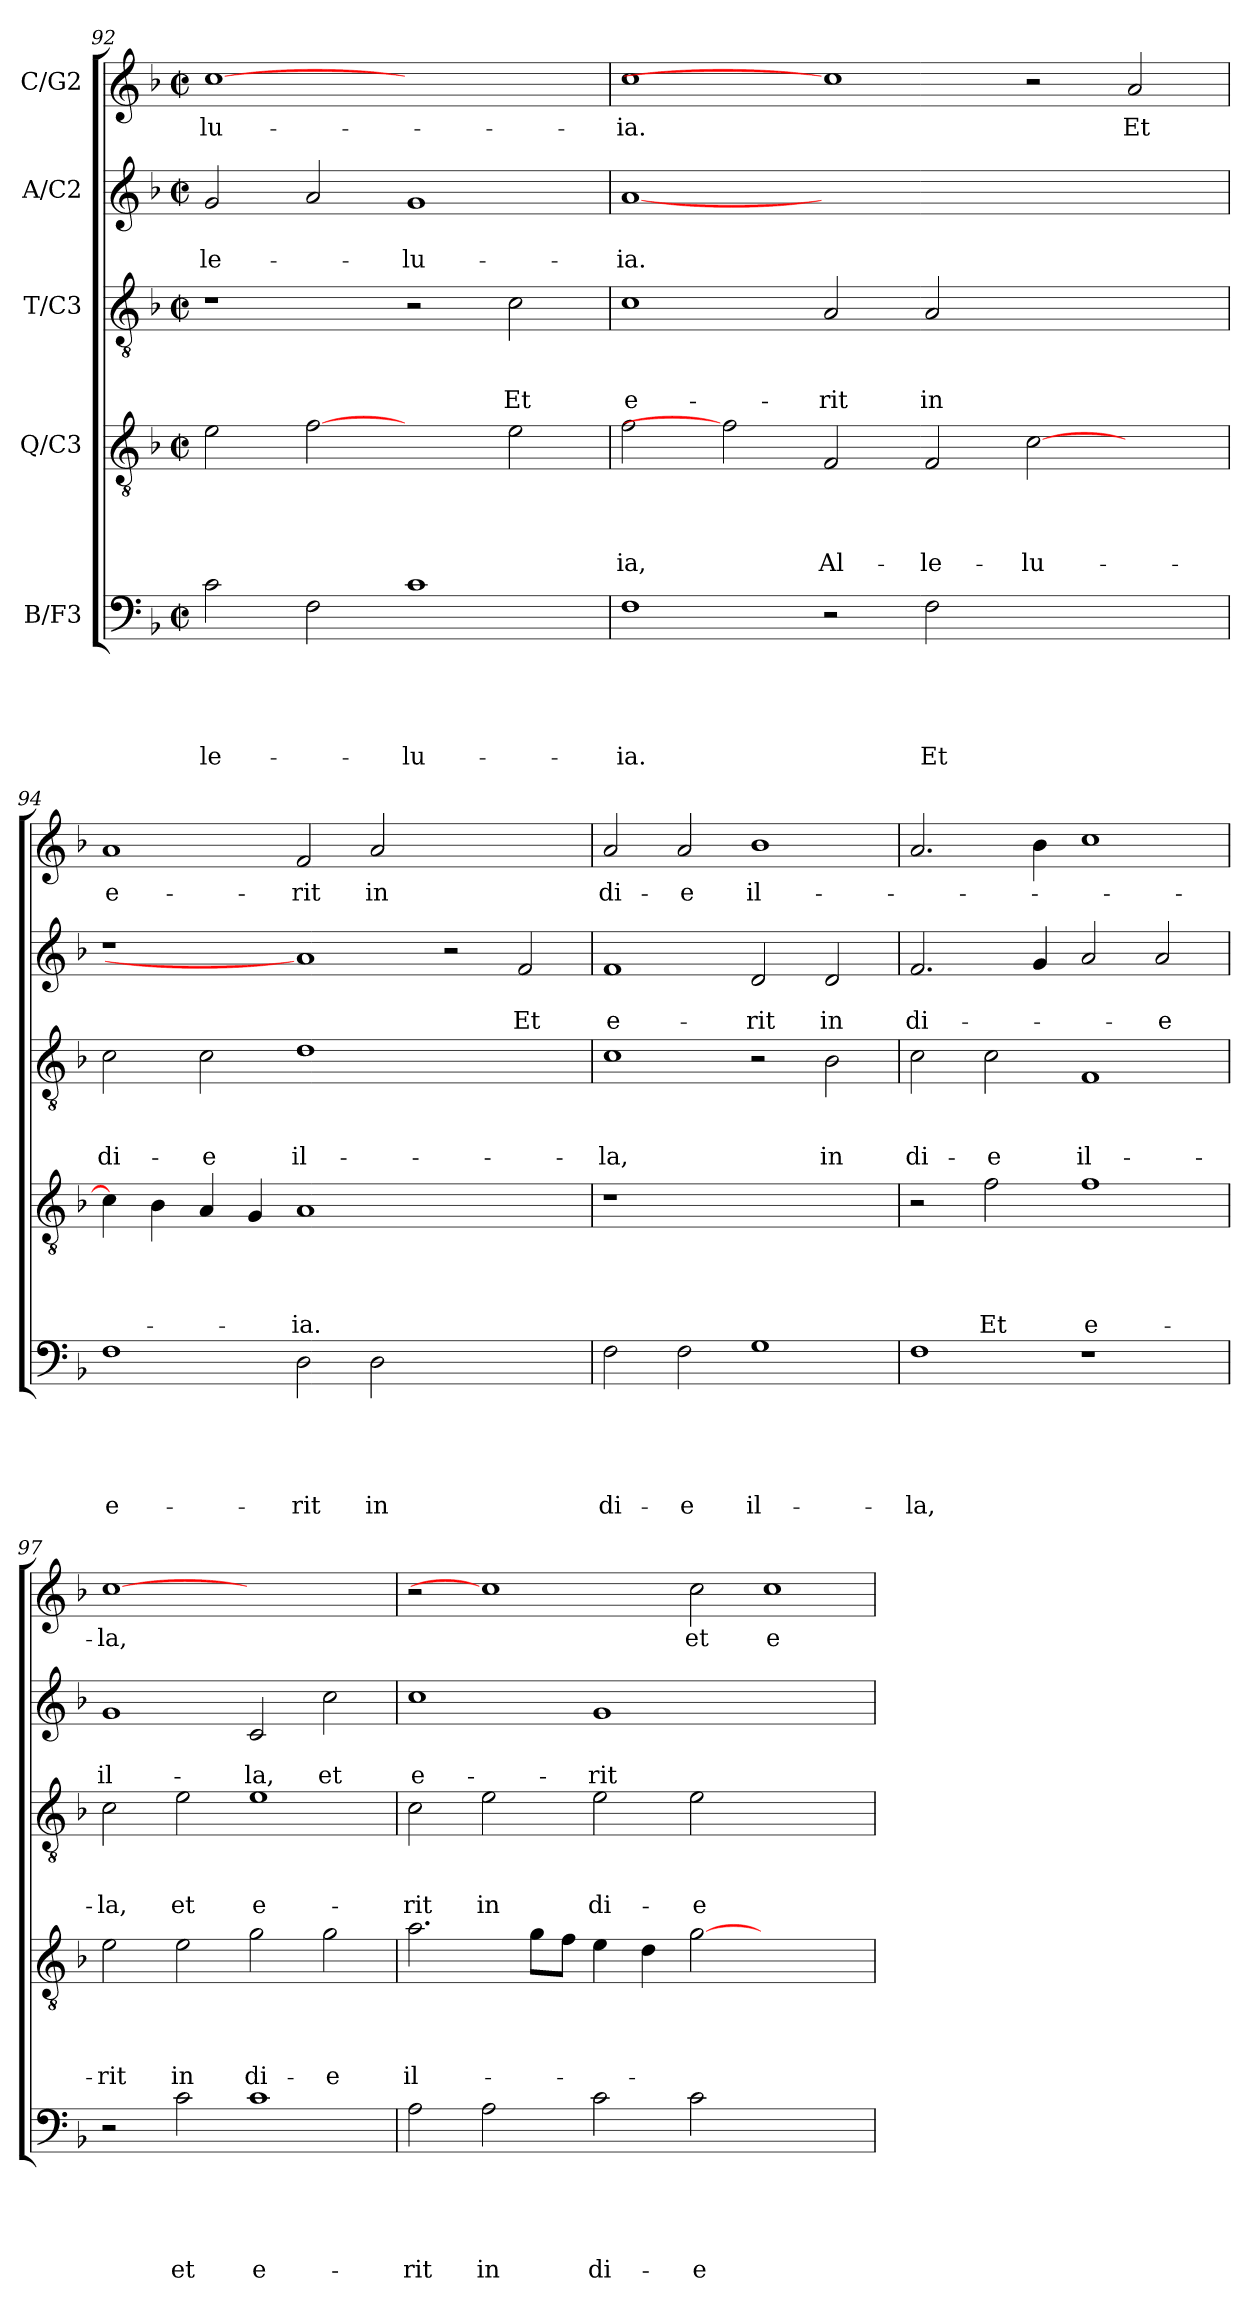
**kern	**text	**text	**text	**text	**text	**kern	**text	**text	**text	**text	**kern	**text	**text	**text	**kern	**text	**text	**kern	**text
*part5	*part5	*part5	*part5	*part5	*part5	*part4	*part4	*part4	*part4	*part4	*part3	*part3	*part3	*part3	*part2	*part2	*part2	*part1	*part1
*staff5	*staff5	*staff5	*staff5	*staff5	*staff5	*staff4	*staff4	*staff4	*staff4	*staff4	*staff3	*staff3	*staff3	*staff3	*staff2	*staff2	*staff2	*staff1	*staff1
*I"B/F3	*	*	*	*	*	*I"Q/C3	*	*	*	*	*I"T/C3	*	*	*	*I"A/C2	*	*	*I"C/G2	*
*clefF4	*	*	*	*	*	*clefGv2	*	*	*	*	*clefGv2	*	*	*	*clefG2	*	*	*clefG2	*
*k[b-]	*	*	*	*	*	*k[b-]	*	*	*	*	*k[b-]	*	*	*	*k[b-]	*	*	*k[b-]	*
*F:	*	*	*	*	*	*F:	*	*	*	*	*F:	*	*	*	*F:	*	*	*F:	*
*M2/2	*	*	*	*	*	*M2/2	*	*	*	*	*M2/2	*	*	*	*M2/2	*	*	*M2/2	*
*met(c|)	*	*	*	*	*	*met(c|)	*	*	*	*	*met(c|)	*	*	*	*met(c|)	*	*	*met(c|)	*
=92	=92	=92	=92	=92	=92	=92	=92	=92	=92	=92	=92	=92	=92	=92	=92	=92	=92	=92	=92
!	!	!	!	!	!LO:LY:b	!	!	!	!	!	!	!	!	!	!	!	!LO:LY:b	!	!LO:LY:b
2c\	.	.	.	.	-le-	2e\	.	.	.	.	1r	.	.	.	2g/	.	-le-	[1cc	-lu-
2F\	.	.	.	.	.	[2f	.	.	.	.	.	.	.	.	2a/	.	.	.	.
!	!	!	!	!	!LO:LY:b	!	!	!	!	!	!	!	!	!	!	!	!LO:LY:b	!	!
1c	.	.	.	.	-lu-	2ryy	.	.	.	.	2r	.	.	.	1g	.	-lu-	1ryy	.
!	!	!	!	!	!	!	!	!	!	!	!	!	!	!LO:LY:b	!	!	!	!	!
.	.	.	.	.	.	2e\	.	.	.	.	2c\	.	.	Et	.	.	.	.	.
=93	=93	=93	=93	=93	=93	=93	=93	=93	=93	=93	=93	=93	=93	=93	=93	=93	=93	=93	=93
!	!	!	!	!	!LO:LY:b	!	!	!	!	!LO:LY:b	!	!	!	!LO:LY:b	!	!	!LO:LY:b	!	!LO:LY:b
1F	.	.	.	.	-ia.	2f\	.	.	.	-ia,	1c	.	.	e-	[1a	.	-ia.	1cc	-ia.
.	.	.	.	.	.	2f]	.	.	.	.	.	.	.	.	.	.	.	.	.
!	!	!	!	!	!	!	!	!	!	!LO:LY:b	!	!	!	!LO:LY:b	!	!	!	!	!
2r	.	.	.	.	.	2F/	.	.	.	Al-	2A/	.	.	-rit	0ryy	.	.	1cc]	.
!	!	!	!	!	!LO:LY:b	!	!	!	!	!LO:LY:b	!	!	!	!LO:LY:b	!	!	!	!	!
2F\	.	.	.	.	Et	2F/	.	.	.	-le-	2A/	.	.	in	.	.	.	.	.
!	!	!	!	!	!	!	!	!	!	!LO:LY:b	!	!	!	!	!	!	!	!	!
1ryy	.	.	.	.	.	[2c\	.	.	.	-lu-	1ryy	.	.	.	.	.	.	2r	.
!	!	!	!	!	!	!	!	!	!	!	!	!	!	!	!	!	!	!	!LO:LY:b
.	.	.	.	.	.	2ryy	.	.	.	.	.	.	.	.	.	.	.	2a/	Et
=94	=94	=94	=94	=94	=94	=94	=94	=94	=94	=94	=94	=94	=94	=94	=94	=94	=94	=94	=94
!	!	!	!	!	!LO:LY:b	!	!	!	!	!	!	!	!	!LO:LY:b	!	!	!	!	!LO:LY:b
1F	.	.	.	.	e-	4c\]	.	.	.	.	2c\	.	.	di-	1r	.	.	1a	e-
.	.	.	.	.	.	4B-\	.	.	.	.	.	.	.	.	.	.	.	.	.
!	!	!	!	!	!	!	!	!	!	!	!	!	!	!LO:LY:b	!	!	!	!	!
.	.	.	.	.	.	4A/	.	.	.	.	2c\	.	.	-e	.	.	.	.	.
.	.	.	.	.	.	4G/	.	.	.	.	.	.	.	.	.	.	.	.	.
!	!	!	!	!	!LO:LY:b	!	!	!	!	!LO:LY:b	!	!	!	!LO:LY:b	!	!	!	!	!LO:LY:b
2D\	.	.	.	.	-rit	1A	.	.	.	-ia.	1d	.	.	il-	1a]	.	.	2f/	-rit
!	!	!	!	!	!LO:LY:b	!	!	!	!	!	!	!	!	!	!	!	!	!	!LO:LY:b
2D\	.	.	.	.	in	.	.	.	.	.	.	.	.	.	.	.	.	2a/	in
1ryy	.	.	.	.	.	1ryy	.	.	.	.	1ryy	.	.	.	2r	.	.	1ryy	.
!	!	!	!	!	!	!	!	!	!	!	!	!	!	!	!	!	!LO:LY:b	!	!
.	.	.	.	.	.	.	.	.	.	.	.	.	.	.	2f/	.	Et	.	.
=95	=95	=95	=95	=95	=95	=95	=95	=95	=95	=95	=95	=95	=95	=95	=95	=95	=95	=95	=95
!	!	!	!	!	!LO:LY:b	!	!	!	!	!	!	!	!	!LO:LY:b	!	!	!LO:LY:b	!	!LO:LY:b
2F\	.	.	.	.	di-	1r	.	.	.	.	1c	.	.	-la,	1f	.	e-	2a/	di-
!	!	!	!	!	!LO:LY:b	!	!	!	!	!	!	!	!	!	!	!	!	!	!LO:LY:b
2F\	.	.	.	.	-e	.	.	.	.	.	.	.	.	.	.	.	.	2a/	-e
!	!	!	!	!	!LO:LY:b	!	!	!	!	!	!	!	!	!	!	!	!LO:LY:b	!	!LO:LY:b
1G	.	.	.	.	il-	1ryy	.	.	.	.	2r	.	.	.	2d/	.	-rit	1b-	il-
!	!	!	!	!	!	!	!	!	!	!	!	!	!	!LO:LY:b	!	!	!LO:LY:b	!	!
.	.	.	.	.	.	.	.	.	.	.	2B-\	.	.	in	2d/	.	in	.	.
!!LO:LB:g=z
=96	=96	=96	=96	=96	=96	=96	=96	=96	=96	=96	=96	=96	=96	=96	=96	=96	=96	=96	=96
!	!	!	!	!	!LO:LY:b	!	!	!	!	!	!	!	!	!LO:LY:b	!	!	!LO:LY:b	!	!
1F	.	.	.	.	-la,	2r	.	.	.	.	2c\	.	.	di-	2.f/	.	di-	2.a/	.
!	!	!	!	!	!	!	!	!	!	!LO:LY:b	!	!	!	!LO:LY:b	!	!	!	!	!
.	.	.	.	.	.	2f\	.	.	.	Et	2c\	.	.	-e	.	.	.	.	.
.	.	.	.	.	.	.	.	.	.	.	.	.	.	.	4g/	.	.	4b-\	.
!	!	!	!	!	!	!	!	!	!	!LO:LY:b	!	!	!	!LO:LY:b	!	!	!	!	!
1r	.	.	.	.	.	1f	.	.	.	e-	1F	.	.	il-	2a/	.	.	1cc	.
!	!	!	!	!	!	!	!	!	!	!	!	!	!	!	!	!	!LO:LY:b	!	!
.	.	.	.	.	.	.	.	.	.	.	.	.	.	.	2a/	.	-e	.	.
=97	=97	=97	=97	=97	=97	=97	=97	=97	=97	=97	=97	=97	=97	=97	=97	=97	=97	=97	=97
!	!	!	!	!	!	!	!	!	!	!LO:LY:b	!	!	!	!LO:LY:b	!	!	!LO:LY:b	!	!LO:LY:b
2r	.	.	.	.	.	2e\	.	.	.	-rit	2c\	.	.	-la,	1g	.	il-	[1cc	-la,
!	!	!	!	!	!LO:LY:b	!	!	!	!	!LO:LY:b	!	!	!	!LO:LY:b	!	!	!	!	!
2c\	.	.	.	.	et	2e\	.	.	.	in	2e\	.	.	et	.	.	.	.	.
!	!	!	!	!	!LO:LY:b	!	!	!	!	!LO:LY:b	!	!	!	!LO:LY:b	!	!	!LO:LY:b	!	!
1c	.	.	.	.	e-	2g\	.	.	.	di-	1e	.	.	e-	2c/	.	-la,	1ryy	.
!	!	!	!	!	!	!	!	!	!	!LO:LY:b	!	!	!	!	!	!	!LO:LY:b	!	!
.	.	.	.	.	.	2g\	.	.	.	-e	.	.	.	.	2cc\	.	et	.	.
=98	=98	=98	=98	=98	=98	=98	=98	=98	=98	=98	=98	=98	=98	=98	=98	=98	=98	=98	=98
!	!	!	!	!	!LO:LY:b	!	!	!	!	!LO:LY:b	!	!	!	!LO:LY:b	!	!	!LO:LY:b	!	!
2A\	.	.	.	.	-rit	2.a\	.	.	.	il-	2c\	.	.	-rit	1cc	.	e-	2r	.
!	!	!	!	!	!LO:LY:b	!	!	!	!	!	!	!	!	!LO:LY:b	!	!	!	!	!
2A\	.	.	.	.	in	.	.	.	.	.	2e\	.	.	in	.	.	.	1cc]	.
.	.	.	.	.	.	8g\L	.	.	.	.	.	.	.	.	.	.	.	.	.
.	.	.	.	.	.	8f\J	.	.	.	.	.	.	.	.	.	.	.	.	.
!	!	!	!	!	!LO:LY:b	!	!	!	!	!	!	!	!	!LO:LY:b	!	!	!LO:LY:b	!	!
2c\	.	.	.	.	di-	4e\	.	.	.	.	2e\	.	.	di-	1g	.	-rit	.	.
.	.	.	.	.	.	4d\	.	.	.	.	.	.	.	.	.	.	.	.	.
!	!	!	!	!	!LO:LY:b	!	!	!	!	!	!	!	!	!LO:LY:b	!	!	!	!	!LO:LY:b
2c\	.	.	.	.	-e	[2g\	.	.	.	.	2e\	.	.	-e	.	.	.	2cc\	et
!	!	!	!	!	!	!	!	!	!	!	!	!	!	!	!	!	!	!	!LO:LY:b
1ryy	.	.	.	.	.	1ryy	.	.	.	.	1ryy	.	.	.	1ryy	.	.	1cc	e-
=	=	=	=	=	=	=	=	=	=	=	=	=	=	=	=	=	=	=	=
*-	*-	*-	*-	*-	*-	*-	*-	*-	*-	*-	*-	*-	*-	*-	*-	*-	*-	*-	*-
